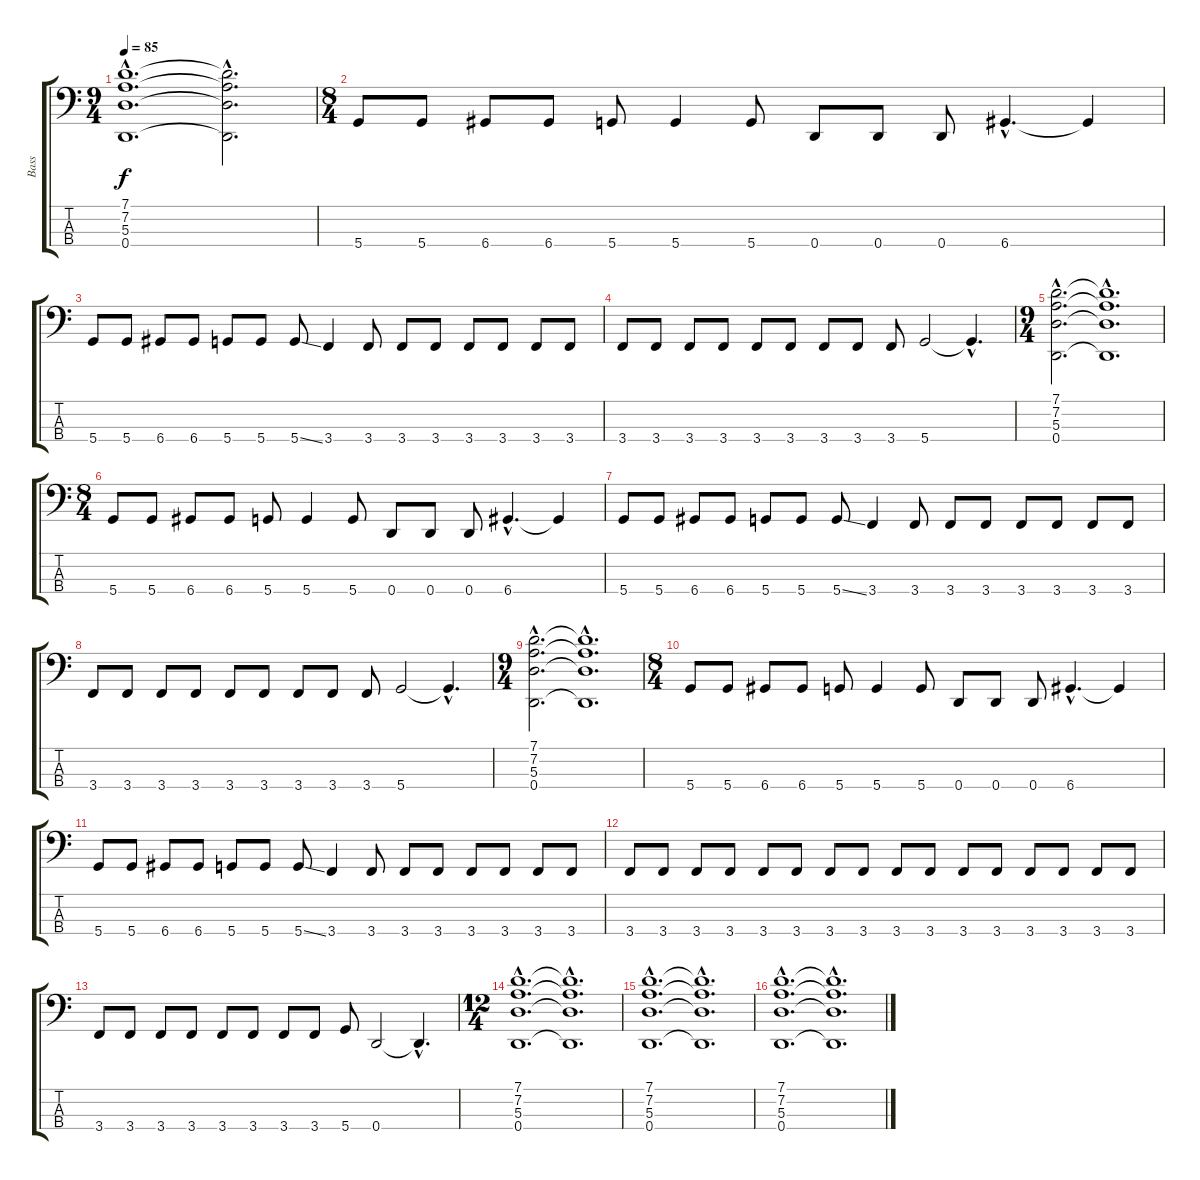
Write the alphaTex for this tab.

\track ("Bass" "Bass") {instrument electricbasspick}
\staff {score tabs}
\tuning (G2 D2 A1 D1) {hide}
\ts (9 4)
\tempo 85
\clef f4
\ks c
(7.1{hac} 7.2{hac} 5.3{hac} 0.4{hac}).1{d dy f volume 16 instrument overdrivenguitar} (7.1{hac t} 7.2{hac t} 5.3{hac t} 0.4{hac t}).2{d} |
\ts (8 4)
5.4.8{volume 10 instrument overdrivenguitar} 5.4.8 6.4.8 6.4.8 5.4.8 5.4.4 5.4.8 0.4.8 0.4.8 0.4.8 6.4{hac}.4{d} 6.4{t}.4 |
5.4.8{instrument overdrivenguitar} 5.4.8 6.4.8 6.4.8 5.4.8 5.4.8 5.4{ss}.8 3.4.4 3.4.8{volume 6} 3.4.8 3.4.8 3.4.8 3.4.8 3.4.8 3.4.8 |
3.4.8 3.4.8 3.4.8 3.4.8 3.4.8{volume 10} 3.4.8 3.4.8 3.4.8 3.4.8 5.4.2 5.4{hac t}.4{d} |
\ts (9 4)
(7.1{hac} 7.2{hac} 5.3{hac} 0.4{hac}).2{d volume 10 instrument overdrivenguitar} (7.1{hac t} 7.2{hac t} 5.3{hac t} 0.4{hac t}).1{d} |
\ts (8 4)
5.4.8{volume 10 instrument overdrivenguitar} 5.4.8 6.4.8 6.4.8 5.4.8 5.4.4 5.4.8 0.4.8 0.4.8 0.4.8 6.4{hac}.4{d} 6.4{t}.4 |
5.4.8{instrument overdrivenguitar} 5.4.8 6.4.8 6.4.8 5.4.8 5.4.8 5.4{ss}.8 3.4.4 3.4.8{volume 6} 3.4.8 3.4.8 3.4.8 3.4.8 3.4.8 3.4.8 |
3.4.8 3.4.8 3.4.8 3.4.8 3.4.8{volume 10} 3.4.8 3.4.8 3.4.8 3.4.8 5.4.2 5.4{hac t}.4{d} |
\ts (9 4)
(7.1{hac} 7.2{hac} 5.3{hac} 0.4{hac}).2{d volume 10 instrument overdrivenguitar} (7.1{hac t} 7.2{hac t} 5.3{hac t} 0.4{hac t}).1{d} |
\ts (8 4)
5.4.8{volume 10 instrument overdrivenguitar} 5.4.8 6.4.8 6.4.8 5.4.8 5.4.4 5.4.8 0.4.8 0.4.8 0.4.8 6.4{hac}.4{d} 6.4{t}.4 |
5.4.8{volume 10 instrument overdrivenguitar} 5.4.8 6.4.8 6.4.8 5.4.8 5.4.8 5.4{ss}.8 3.4.4 3.4.8{volume 6} 3.4.8 3.4.8 3.4.8 3.4.8 3.4.8 3.4.8 |
3.4.8 3.4.8 3.4.8 3.4.8 3.4.8 3.4.8 3.4.8 3.4.8 3.4.8 3.4.8 3.4.8 3.4.8 3.4.8 3.4.8 3.4.8 3.4.8 |
3.4.8 3.4.8 3.4.8{volume 10} 3.4.8 3.4.8 3.4.8 3.4.8 3.4.8 5.4.8 0.4.2 0.4{hac t}.4{d} |
\ts (12 4)
(7.1{hac} 7.2{hac} 5.3{hac} 0.4{hac}).1{d volume 13 instrument overdrivenguitar} (7.1{hac t} 7.2{hac t} 5.3{hac t} 0.4{hac t}).1{d} |
(7.1{hac} 7.2{hac} 5.3{hac} 0.4{hac}).1{d volume 13 instrument overdrivenguitar} (7.1{hac t} 7.2{hac t} 5.3{hac t} 0.4{hac t}).1{d} |
(7.1{hac} 7.2{hac} 5.3{hac} 0.4{hac}).1{d volume 13 instrument overdrivenguitar} (7.1{hac t} 7.2{hac t} 5.3{hac t} 0.4{hac t}).1{d}
